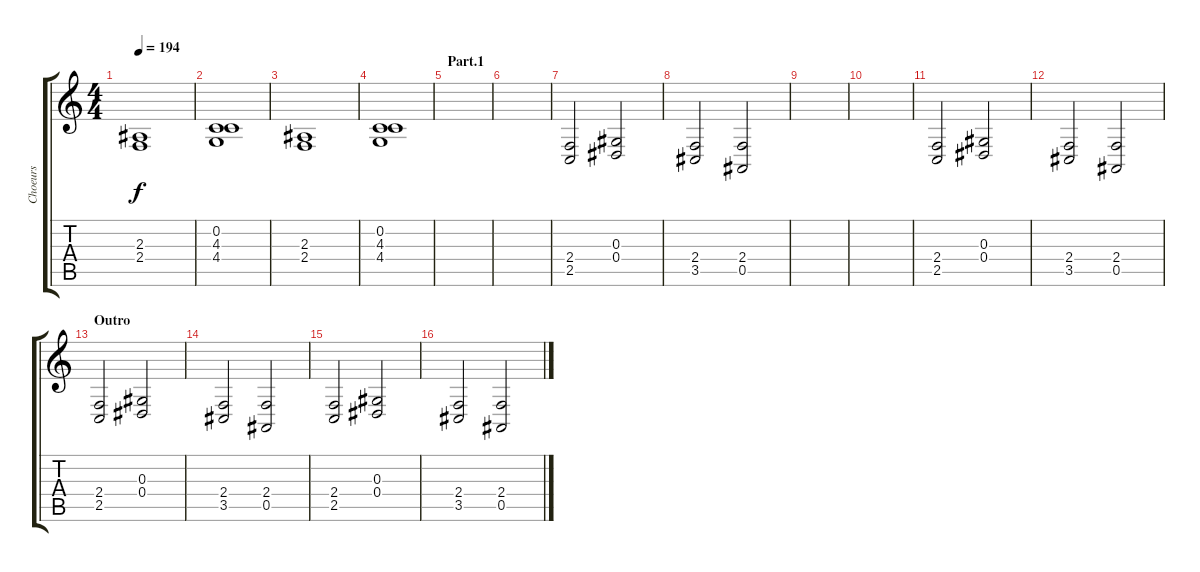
\track ("Choeurs" "Choeurs") {instrument choiraahs}
\staff {score tabs}
\tuning (F4 C4 Ab3 Eb3 Bb2 F2) {hide}
\ts (4 4)
\tempo 194
\clef g2
\ks c
(2.3 2.4).1{dy f} |
(0.2 4.3 4.4).1 |
(2.3 2.4).1 |
(0.2 4.3 4.4).1 |
\section ("" "Part.1")
|
|
(2.4 2.5).2 (0.3 0.4).2 |
(2.4 3.5).2 (2.4 0.5).2 |
|
|
(2.4 2.5).2 (0.3 0.4).2 |
(2.4 3.5).2 (2.4 0.5).2 |
\section ("" "Outro")
(2.4 2.5).2 (0.3 0.4).2 |
(2.4 3.5).2 (2.4 0.5).2 |
(2.4 2.5).2 (0.3 0.4).2 |
(2.4 3.5).2 (2.4 0.5).2
